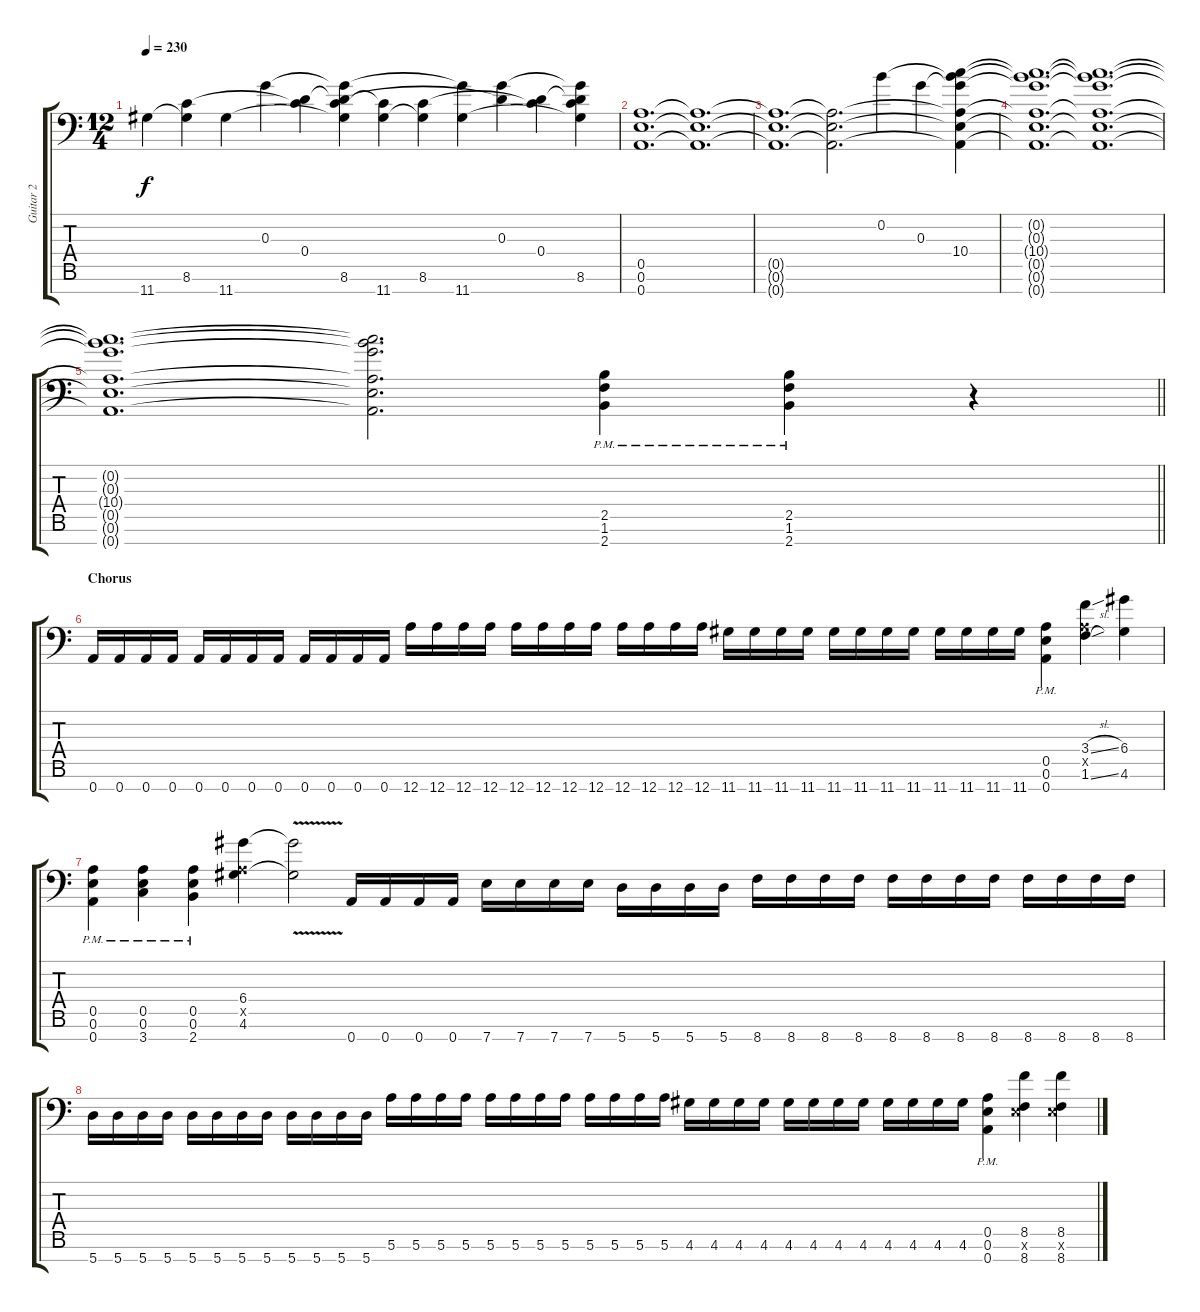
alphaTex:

\track ("Guitar 2" "Guitar 2") {instrument overdrivenguitar}
\staff {score tabs}
\tuning (E4 B3 G3 D3 A2 E2 A1) {hide}
\ts (12 4)
\tempo 230
\clef f4
\ks c
11.7.4{dy f} (8.6 11.7{t}).4 11.7.4 0.3.4 (0.4 8.6{t}).4 (0.3{t} 0.4{t} 8.6 11.7{t}).4 (8.6{t} 11.7).4 (8.6 11.7{t}).4 (0.3{t} 11.7).4 (0.3 0.4{t}).4 (0.4 8.6{t}).4 (0.3{t} 0.4{t} 8.6 11.7{t}).4 |
(0.5 0.6 0.7).1{d} (0.5{t} 0.6{t} 0.7{t}).1{d} |
(0.5{t} 0.6{t} 0.7{t}).1{d} (0.5{t} 0.6{t} 0.7{t}).2{d} 0.2.4 0.3.4 (0.2{t} 0.3{t} 10.4 0.5{t} 0.6{t} 0.7{t}).4 |
(0.2{t} 0.3{t} 10.4{t} 0.5{t} 0.6{t} 0.7{t}).1{d} (0.2{t} 0.3{t} 10.4{t} 0.5{t} 0.6{t} 0.7{t}).1{d} |
\barLineRight lightlight
(0.2{t} 0.3{t} 10.4{t} 0.5{t} 0.6{t} 0.7{t}).1{d} (0.2{t} 0.3{t} 10.4{t} 0.5{t} 0.6{t} 0.7{t}).2{d} (2.5{pm} 1.6{pm} 2.7{pm}).4 (2.5{pm} 1.6{pm} 2.7{pm}).4 r.4 |
\section ("" "Chorus ")
0.7.16 0.7.16 0.7.16 0.7.16 0.7.16 0.7.16 0.7.16 0.7.16 0.7.16 0.7.16 0.7.16 0.7.16 12.7.16 12.7.16 12.7.16 12.7.16 12.7.16 12.7.16 12.7.16 12.7.16 12.7.16 12.7.16 12.7.16 12.7.16 11.7.16 11.7.16 11.7.16 11.7.16 11.7.16 11.7.16 11.7.16 11.7.16 11.7.16 11.7.16 11.7.16 11.7.16 (0.5{pm} 0.6{pm} 0.7{pm}).4 (3.4{sl} 0.5{x} 1.6{sl}).4 (6.4 4.6).4 |
(0.5{pm} 0.6{pm} 0.7{pm}).4 (0.5{pm} 0.6{pm} 3.7{pm}).4 (0.5{pm} 0.6{pm} 2.7{pm}).4 (6.4 0.5{x} 4.6).4 (6.4{v t} 4.6{v t}).2 0.7.16 0.7.16 0.7.16 0.7.16 7.7.16 7.7.16 7.7.16 7.7.16 5.7.16 5.7.16 5.7.16 5.7.16 8.7.16 8.7.16 8.7.16 8.7.16 8.7.16 8.7.16 8.7.16 8.7.16 8.7.16 8.7.16 8.7.16 8.7.16 |
5.7.16 5.7.16 5.7.16 5.7.16 5.7.16 5.7.16 5.7.16 5.7.16 5.7.16 5.7.16 5.7.16 5.7.16 5.6.16 5.6.16 5.6.16 5.6.16 5.6.16 5.6.16 5.6.16 5.6.16 5.6.16 5.6.16 5.6.16 5.6.16 4.6.16 4.6.16 4.6.16 4.6.16 4.6.16 4.6.16 4.6.16 4.6.16 4.6.16 4.6.16 4.6.16 4.6.16 (0.5{pm} 0.6{pm} 0.7{pm}).4 (8.5 0.6{x} 8.7).4 (8.5 0.6{x} 8.7).4
